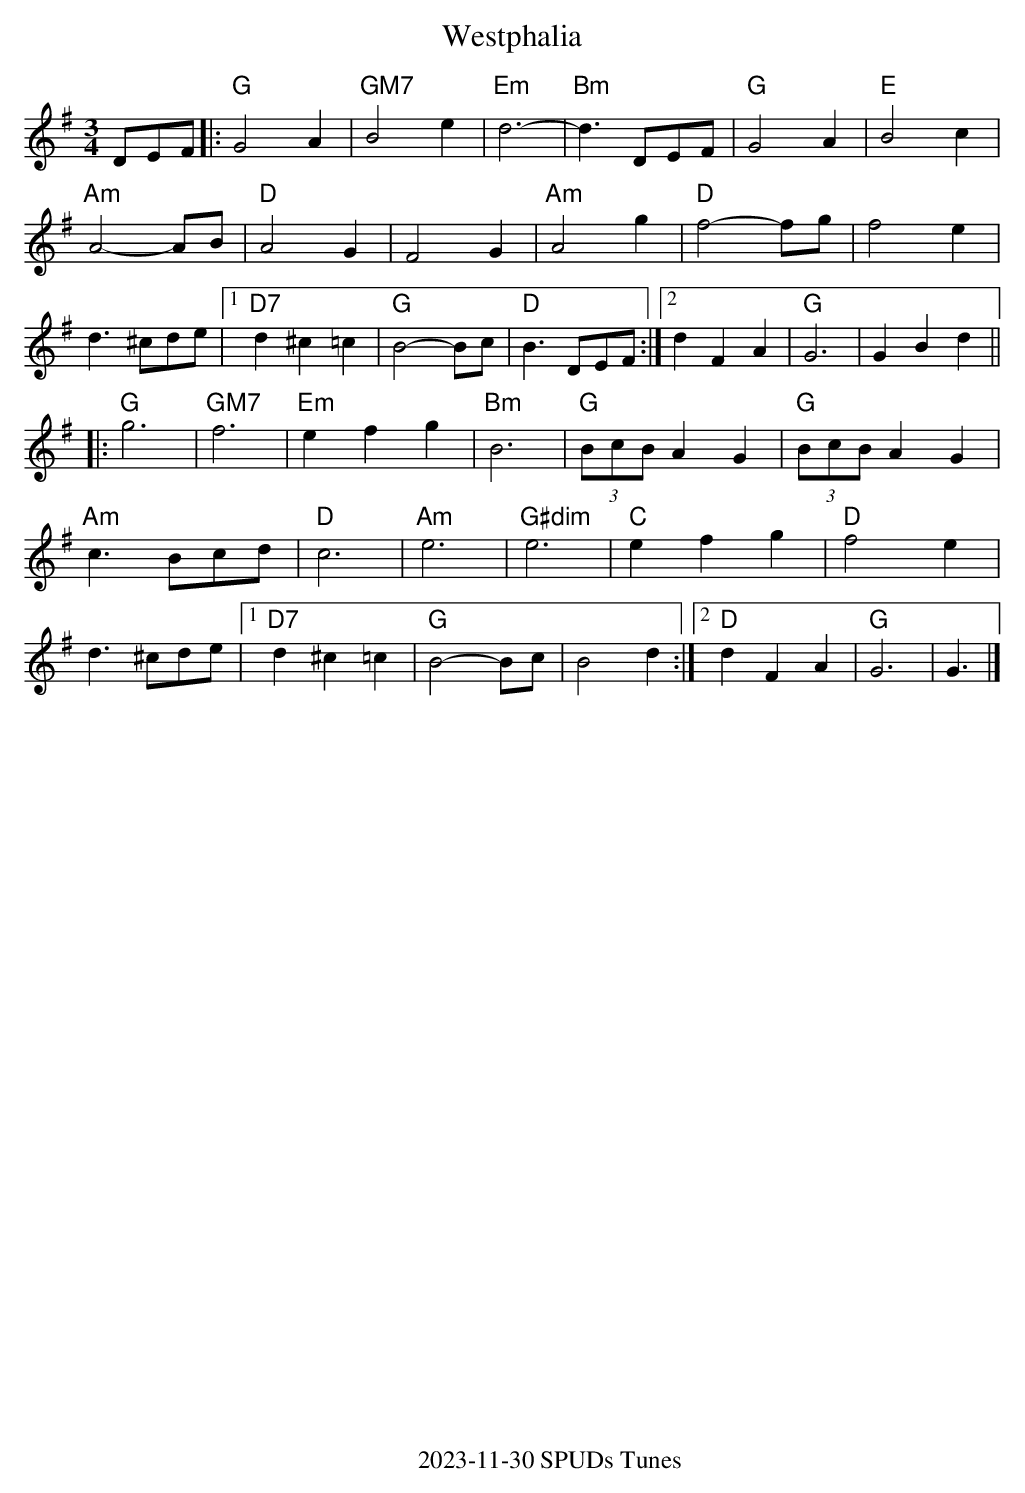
X:1
T:Westphalia
M:3/4
L:1/8
K:G
DEF|: "G"G4A2 | "GM7"B4e2 | "Em"d6- | "Bm"d3DEF|"G"G4A2 | "E"B4c2 |
"Am"A4-AB | "D"A4G2 | F4G2 | "Am"A4g2 |"D"f4-fg | f4e2 |
d3^cde |1 "D7"d2^c2=c2 | "G"B4-Bc | "D"B3DEF :|2 d2F2A2 | "G"G6 | G2B2d2 ||
|: "G"g6 | "GM7"f6 | "Em"e2f2g2 | "Bm"B6 | "G"(3BcB A2G2 | "G"(3BcB A2G2 |
"Am"c3Bcd | "D"c6 | "Am"e6 | "G#dim"e6 |"C"e2f2g2 | "D"f4e2 |
d3^cde |1 "D7"d2^c2=c2 | "G"B4-Bc | B4d2 :|2"D" d2F2A2 | "G"G6 | G3 |]
